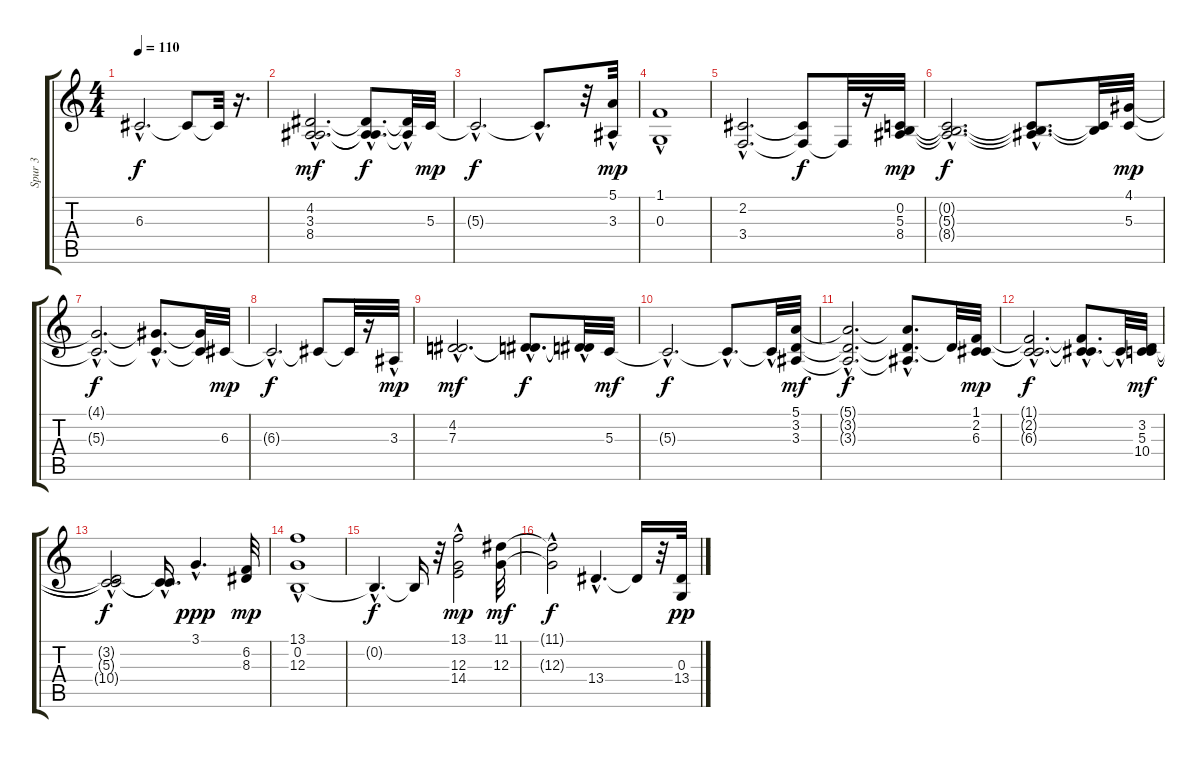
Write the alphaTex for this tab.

\track ("Spur 3" "Spur 3") {instrument synthstrings1}
\staff {score tabs}
\tuning (E4 B3 G3 D3 A2 E2) {hide}
\ts (4 4)
\tempo 110
\clef g2
\ks c
6.3{hac t}.2{d dy f} 6.3{t}.8 6.3{t}.32 r.16{d} |
(4.2{hac} 3.3{hac} 8.4{hac}).2{d dy mf} (4.2{hac t} 3.3{hac t} 8.4{hac t}).8{d dy f} (4.2{t} 8.4{hac t}).32 5.3.32{dy mp} |
5.3{hac t}.2{d dy f} 5.3{hac t}.8{d} r.32 (5.1{hac} 3.3{hac}).32{dy mp} |
(1.1 0.3{hac}).1 |
(2.2{hac} 3.4{hac}).2{d} (2.2{t} 3.4{t}).8{dy f} 3.4{t}.32 r.16 (0.2 5.3 8.4).32{dy mp} |
(0.2{hac t} 5.3{hac t} 8.4{hac t}).2{d dy f} (0.2{hac t} 5.3{hac t} 8.4{t}).8{d} (0.2{t} 5.3{t}).32 (4.1 5.3).32{dy mp} |
(4.1{hac t} 5.3{hac t}).2{d dy f} (4.1{hac t} 5.3{hac t}).8{d} (4.1{t} 5.3{t}).32 6.3.32{dy mp} |
6.3{hac t}.2{d dy f} 6.3{t}.8 6.3{t}.32 r.16 3.3{hac}.32{dy mp} |
(4.2{hac} 7.3{hac}).2{d dy mf} (4.2{hac t} 7.3{hac t}).8{d dy f} (4.2{t} 7.3{hac t}).32 5.3.32{dy mf} |
5.3{hac t}.2{d dy f} 5.3{hac t}.8{d} 5.3{hac t}.32 (5.1 3.2 3.3).32{dy mf} |
(5.1{hac t} 3.2{hac t} 3.3{hac t}).2{d dy f} (5.1{hac t} 3.2{hac t} 3.3{t}).8{d} 3.2{t}.32 (1.1 2.2 6.3).32{dy mp} |
(1.1{hac t} 2.2{hac t} 6.3{hac t}).2{d dy f} (1.1{t} 2.2{t} 6.3{hac t}).8{d} 6.3{hac t}.32 (3.2 5.3 10.4).32{dy mf} |
(3.2{hac t} 5.3{t} 10.4{t}).2{dy f} (5.3{t} 10.4{hac t}).16{d} 3.1{hac}.4{d dy ppp} (6.2 8.3).32{dy mp} |
(13.1 0.2 12.3{hac}).1 |
0.2{hac t}.4{d dy f} 0.2{t}.16 r.32 (13.1 12.3 14.4{hac}).2{dy mp} (11.1 12.3).32{dy mf} |
(11.1{hac t} 12.3{t}).2{dy f} 13.4{hac}.4{d} 13.4{t}.16 r.32 (0.3 13.4).32{dy pp}
